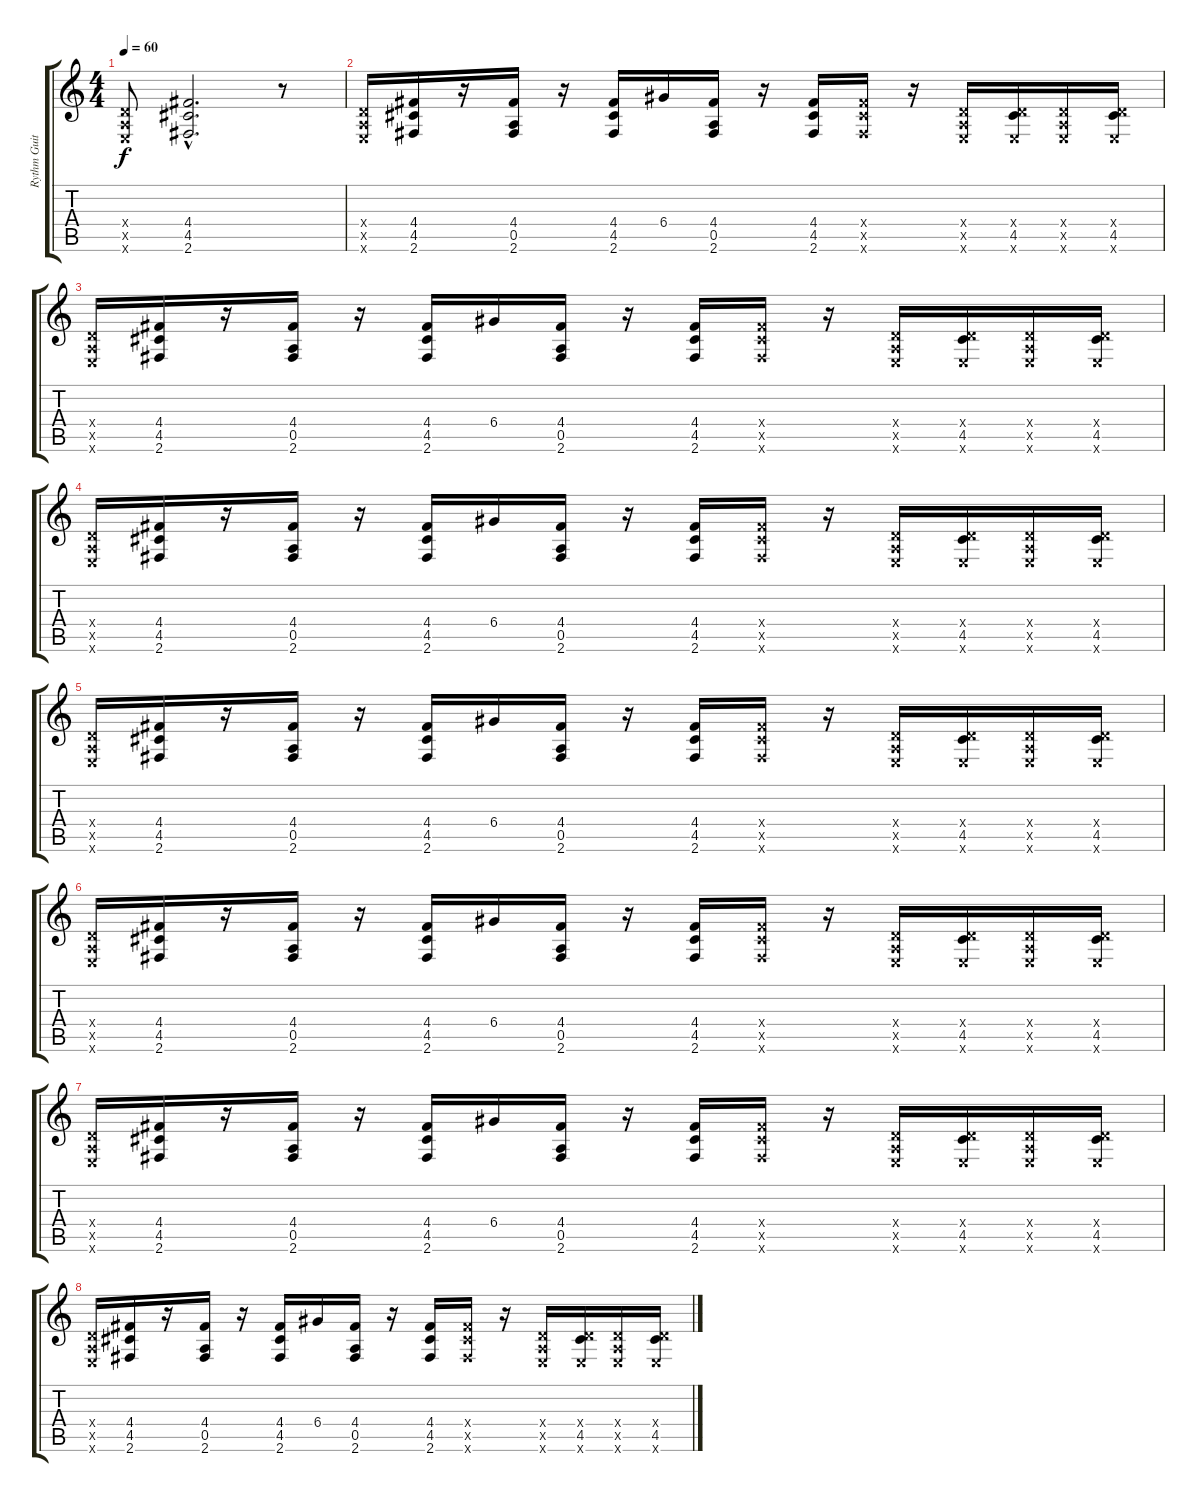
\track ("Rythm Guitar" "Rythm Guit") {instrument electricguitarjazz}
\staff {score tabs}
\tuning (E4 B3 G3 D3 A2 E2) {hide}
\ts (4 4)
\tempo 60
\clef g2
\ks c
(0.4{x} 0.5{x} 0.6{x}).8{dy f} (4.4{hac} 4.5{hac} 2.6{hac}).2{d} r.8 |
(0.4{x} 0.5{x} 0.6{x}).16 (4.4 4.5 2.6).16 r.16 (4.4 0.5 2.6).16 r.16 (4.4 4.5 2.6).16 6.4.16 (4.4 0.5 2.6).16 r.16 (4.4 4.5 2.6).16 (4.4{x} 4.5{x} 2.6{x}).16 r.16 (0.4{x} 0.5{x} 0.6{x}).16 (0.4{x} 4.5 0.6{x}).16 (0.4{x} 0.5{x} 0.6{x}).16 (0.4{x} 4.5 0.6{x}).16 |
(0.4{x} 0.5{x} 0.6{x}).16 (4.4 4.5 2.6).16 r.16 (4.4 0.5 2.6).16 r.16 (4.4 4.5 2.6).16 6.4.16 (4.4 0.5 2.6).16 r.16 (4.4 4.5 2.6).16 (4.4{x} 4.5{x} 2.6{x}).16 r.16 (0.4{x} 0.5{x} 0.6{x}).16 (0.4{x} 4.5 0.6{x}).16 (0.4{x} 0.5{x} 0.6{x}).16 (0.4{x} 4.5 0.6{x}).16 |
(0.4{x} 0.5{x} 0.6{x}).16 (4.4 4.5 2.6).16 r.16 (4.4 0.5 2.6).16 r.16 (4.4 4.5 2.6).16 6.4.16 (4.4 0.5 2.6).16 r.16 (4.4 4.5 2.6).16 (4.4{x} 4.5{x} 2.6{x}).16 r.16 (0.4{x} 0.5{x} 0.6{x}).16 (0.4{x} 4.5 0.6{x}).16 (0.4{x} 0.5{x} 0.6{x}).16 (0.4{x} 4.5 0.6{x}).16 |
(0.4{x} 0.5{x} 0.6{x}).16 (4.4 4.5 2.6).16 r.16 (4.4 0.5 2.6).16 r.16 (4.4 4.5 2.6).16 6.4.16 (4.4 0.5 2.6).16 r.16 (4.4 4.5 2.6).16 (4.4{x} 4.5{x} 2.6{x}).16 r.16 (0.4{x} 0.5{x} 0.6{x}).16 (0.4{x} 4.5 0.6{x}).16 (0.4{x} 0.5{x} 0.6{x}).16 (0.4{x} 4.5 0.6{x}).16 |
(0.4{x} 0.5{x} 0.6{x}).16 (4.4 4.5 2.6).16 r.16 (4.4 0.5 2.6).16 r.16 (4.4 4.5 2.6).16 6.4.16 (4.4 0.5 2.6).16 r.16 (4.4 4.5 2.6).16 (4.4{x} 4.5{x} 2.6{x}).16 r.16 (0.4{x} 0.5{x} 0.6{x}).16 (0.4{x} 4.5 0.6{x}).16 (0.4{x} 0.5{x} 0.6{x}).16 (0.4{x} 4.5 0.6{x}).16 |
(0.4{x} 0.5{x} 0.6{x}).16 (4.4 4.5 2.6).16 r.16 (4.4 0.5 2.6).16 r.16 (4.4 4.5 2.6).16 6.4.16 (4.4 0.5 2.6).16 r.16 (4.4 4.5 2.6).16 (4.4{x} 4.5{x} 2.6{x}).16 r.16 (0.4{x} 0.5{x} 0.6{x}).16 (0.4{x} 4.5 0.6{x}).16 (0.4{x} 0.5{x} 0.6{x}).16 (0.4{x} 4.5 0.6{x}).16 |
(0.4{x} 0.5{x} 0.6{x}).16 (4.4 4.5 2.6).16 r.16 (4.4 0.5 2.6).16 r.16 (4.4 4.5 2.6).16 6.4.16 (4.4 0.5 2.6).16 r.16 (4.4 4.5 2.6).16 (4.4{x} 4.5{x} 2.6{x}).16 r.16 (0.4{x} 0.5{x} 0.6{x}).16 (0.4{x} 4.5 0.6{x}).16 (0.4{x} 0.5{x} 0.6{x}).16 (0.4{x} 4.5 0.6{x}).16
